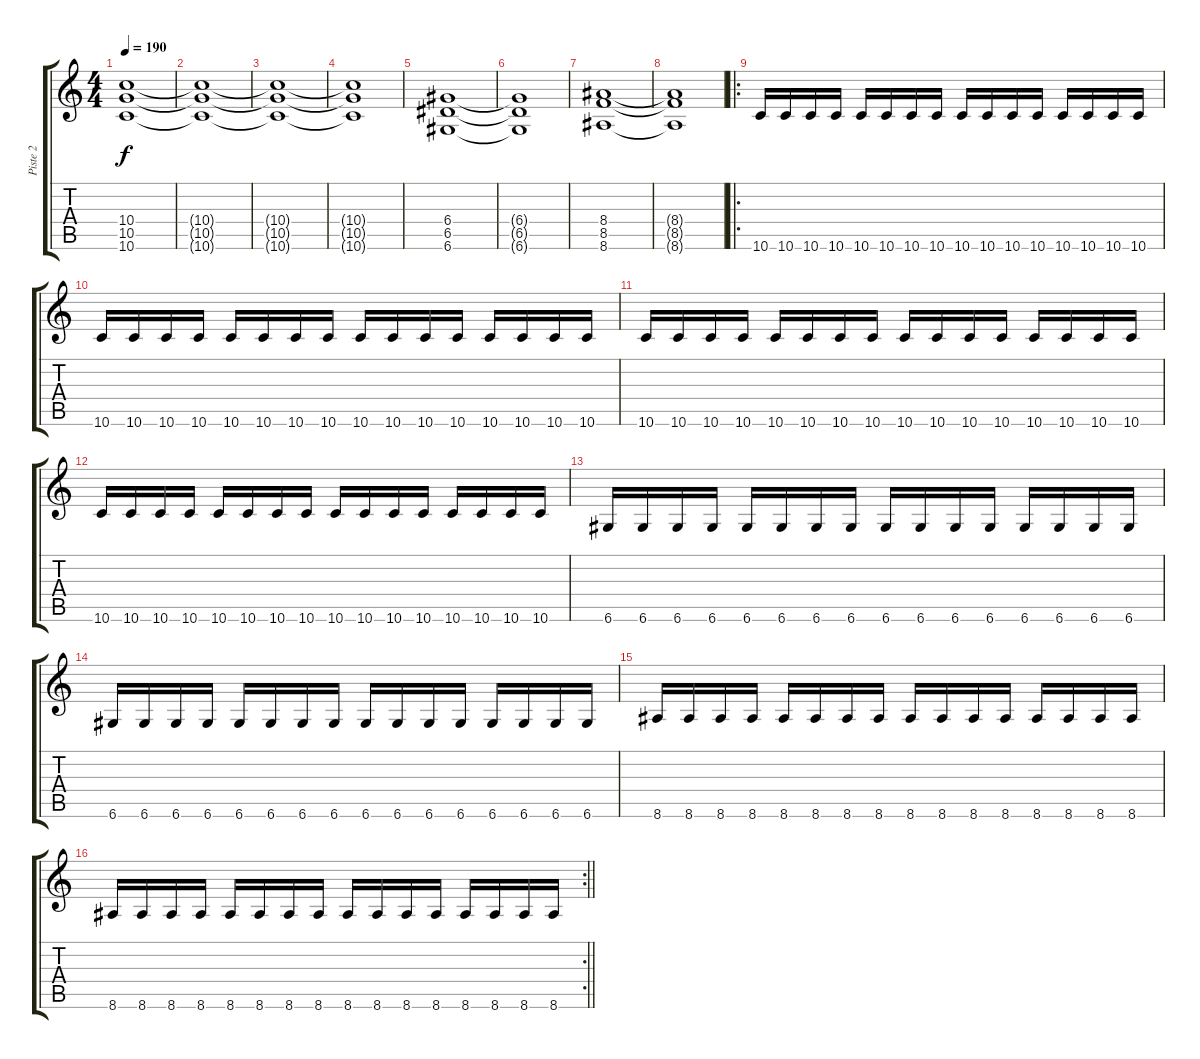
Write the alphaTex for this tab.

\track ("Piste 2" "Piste 2") {instrument distortionguitar}
\staff {score tabs}
\tuning (E4 B3 G3 D3 A2 D2) {hide}
\ts (4 4)
\tempo 190
\clef g2
\ks c
(10.4 10.5 10.6).1{dy f} |
(10.4{t} 10.5{t} 10.6{t}).1 |
(10.4{t} 10.5{t} 10.6{t}).1 |
(10.4{t} 10.5{t} 10.6{t}).1 |
(6.4 6.5 6.6).1 |
(6.4{t} 6.5{t} 6.6{t}).1 |
(8.4 8.5 8.6).1 |
(8.4{t} 8.5{t} 8.6{t}).1 |
\ro
10.6.16 10.6.16 10.6.16 10.6.16 10.6.16 10.6.16 10.6.16 10.6.16 10.6.16 10.6.16 10.6.16 10.6.16 10.6.16 10.6.16 10.6.16 10.6.16 |
10.6.16 10.6.16 10.6.16 10.6.16 10.6.16 10.6.16 10.6.16 10.6.16 10.6.16 10.6.16 10.6.16 10.6.16 10.6.16 10.6.16 10.6.16 10.6.16 |
10.6.16 10.6.16 10.6.16 10.6.16 10.6.16 10.6.16 10.6.16 10.6.16 10.6.16 10.6.16 10.6.16 10.6.16 10.6.16 10.6.16 10.6.16 10.6.16 |
10.6.16 10.6.16 10.6.16 10.6.16 10.6.16 10.6.16 10.6.16 10.6.16 10.6.16 10.6.16 10.6.16 10.6.16 10.6.16 10.6.16 10.6.16 10.6.16 |
6.6.16 6.6.16 6.6.16 6.6.16 6.6.16 6.6.16 6.6.16 6.6.16 6.6.16 6.6.16 6.6.16 6.6.16 6.6.16 6.6.16 6.6.16 6.6.16 |
6.6.16 6.6.16 6.6.16 6.6.16 6.6.16 6.6.16 6.6.16 6.6.16 6.6.16 6.6.16 6.6.16 6.6.16 6.6.16 6.6.16 6.6.16 6.6.16 |
8.6.16 8.6.16 8.6.16 8.6.16 8.6.16 8.6.16 8.6.16 8.6.16 8.6.16 8.6.16 8.6.16 8.6.16 8.6.16 8.6.16 8.6.16 8.6.16 |
\rc 2
\barLineRight lightlight
8.6.16 8.6.16 8.6.16 8.6.16 8.6.16 8.6.16 8.6.16 8.6.16 8.6.16 8.6.16 8.6.16 8.6.16 8.6.16 8.6.16 8.6.16 8.6.16
